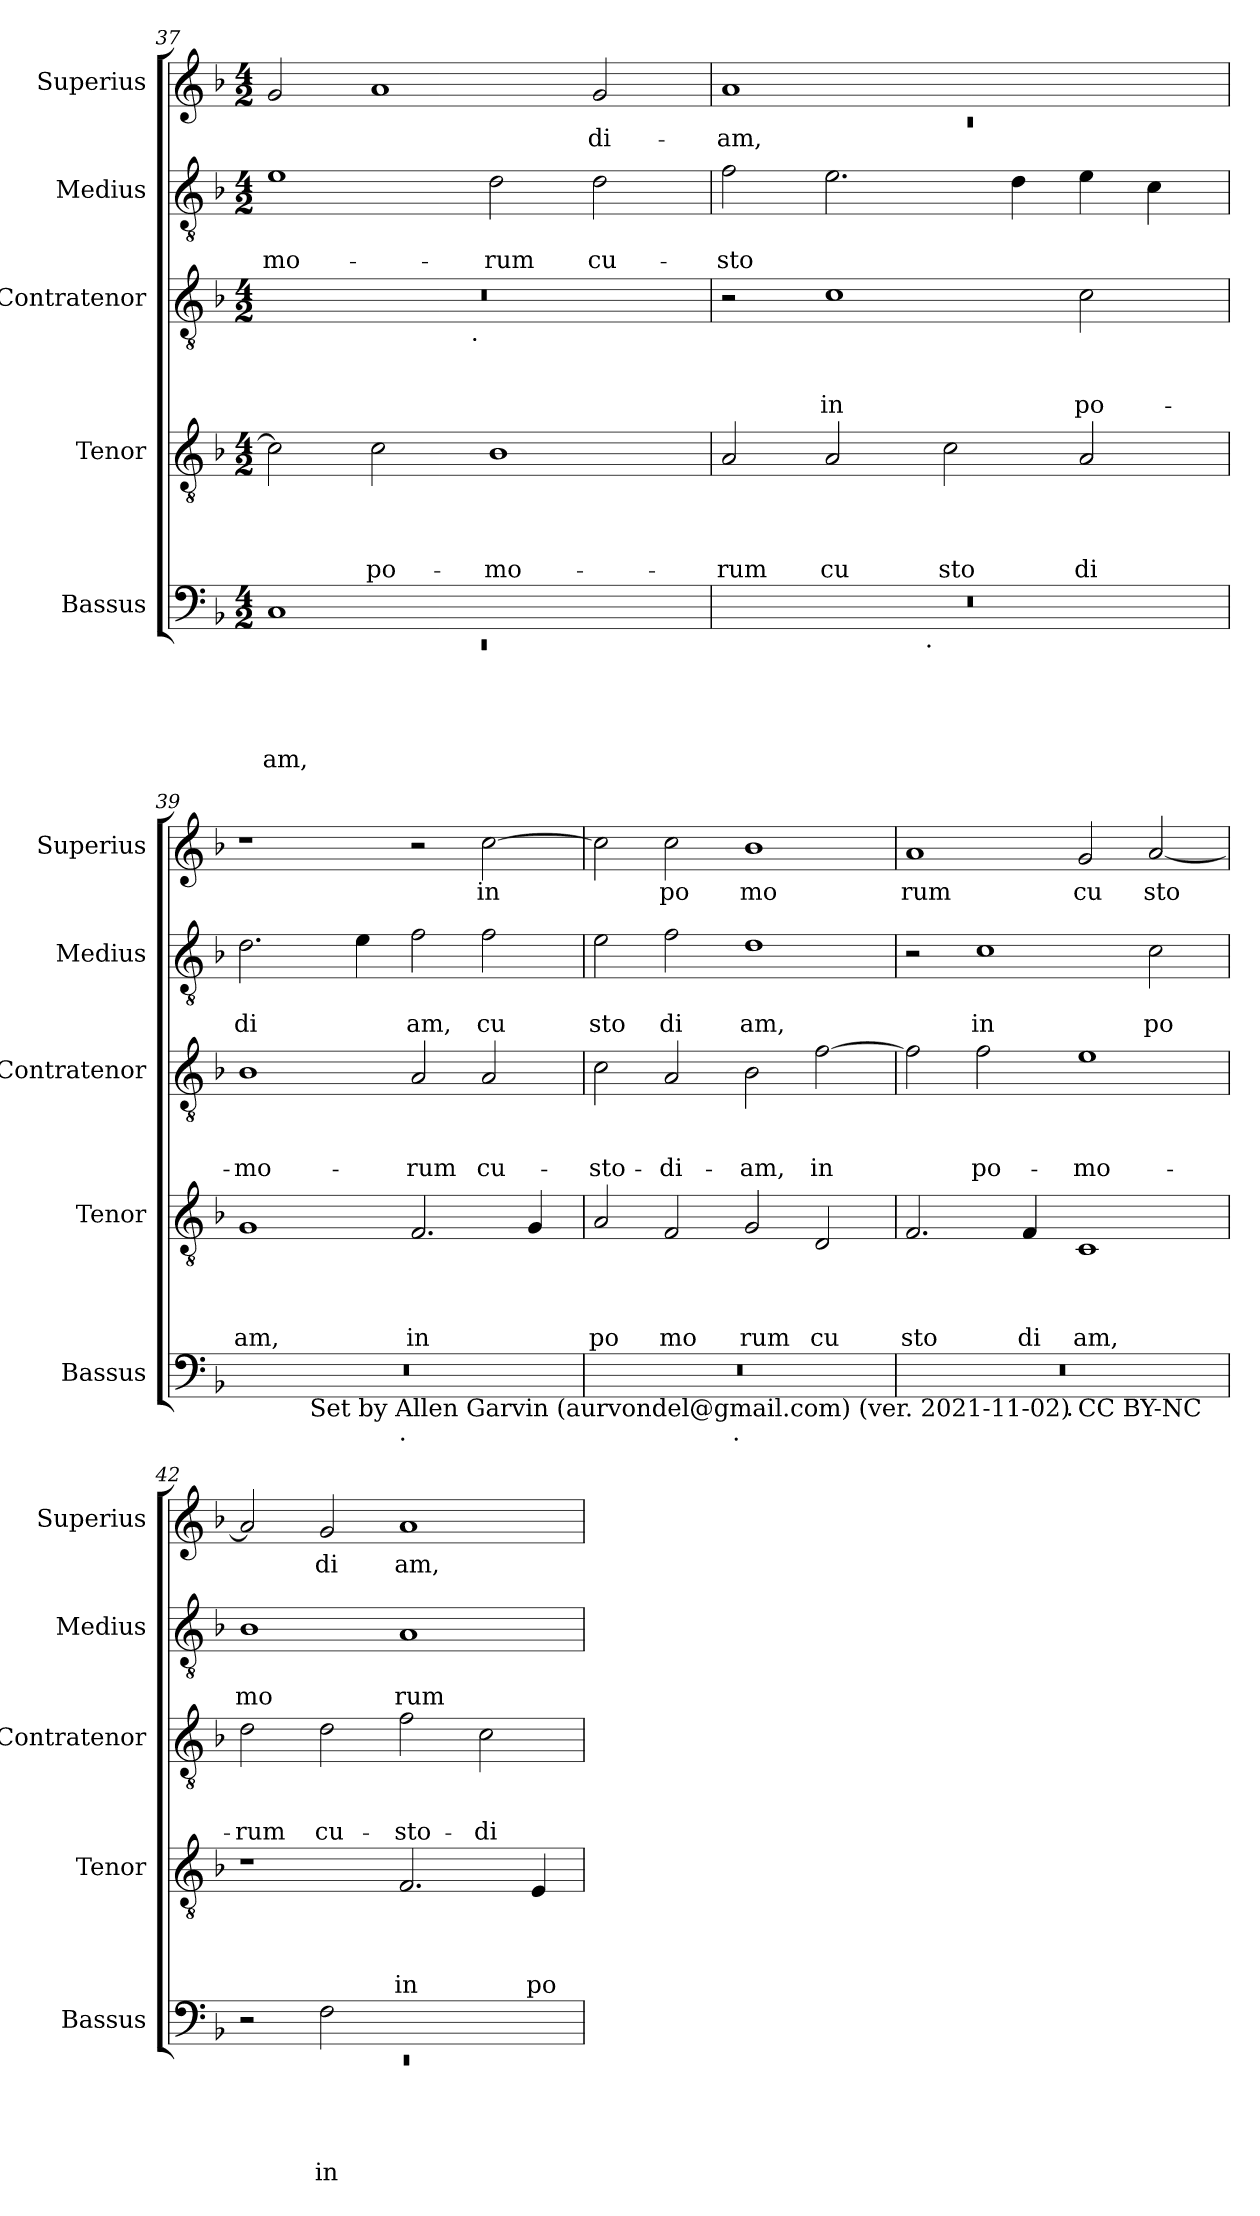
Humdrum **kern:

**kern	**text	**text	**text	**text	**text	**kern	**text	**text	**text	**text	**kern	**text	**text	**text	**kern	**text	**text	**kern	**text
*part5	*part5	*part5	*part5	*part5	*part5	*part4	*part4	*part4	*part4	*part4	*part3	*part3	*part3	*part3	*part2	*part2	*part2	*part1	*part1
*staff5	*staff5	*staff5	*staff5	*staff5	*staff5	*staff4	*staff4	*staff4	*staff4	*staff4	*staff3	*staff3	*staff3	*staff3	*staff2	*staff2	*staff2	*staff1	*staff1
*I"Bassus	*	*	*	*	*	*I"Tenor	*	*	*	*	*I"Contratenor	*	*	*	*I"Medius	*	*	*I"Superius	*
*I'Bassus	*	*	*	*	*	*I'Tenor	*	*	*	*	*I'Contratenor	*	*	*	*I'Medius	*	*	*I'Superius	*
*clefF4	*	*	*	*	*	*clefGv2	*	*	*	*	*clefGv2	*	*	*	*clefGv2	*	*	*clefG2	*
*k[b-]	*	*	*	*	*	*k[b-]	*	*	*	*	*k[b-]	*	*	*	*k[b-]	*	*	*k[b-]	*
*F:	*	*	*	*	*	*F:	*	*	*	*	*F:	*	*	*	*F:	*	*	*F:	*
*M4/2	*	*	*	*	*	*M4/2	*	*	*	*	*M4/2	*	*	*	*M4/2	*	*	*M4/2	*
=37	=37	=37	=37	=37	=37	=37	=37	=37	=37	=37	=37	=37	=37	=37	=37	=37	=37	=37	=37
*^	*	*	*	*	*	*	*	*	*	*	*	*	*	*	*	*	*	*	*
!	!LO:N:vis=1	!	!	!	!	!LO:LY:b	!	!	!	!	!	!	!	!	!	!	!	!LO:LY:b	!	!
*	*	*	*	*	*	*	*	*	*	*	*	*^	*	*	*	*	*	*	*	*
1C	0rEE	.	.	.	.	-am,	2c\]	.	.	.	.	0r	2ryy	.	.	.	1e	.	-mo-	2g/	.
!	!	!	!	!	!	!	!	!	!	!	!LO:LY:b	!	!	!	!	!	!	!	!	!	!
.	.	.	.	.	.	.	2c\	.	.	.	po-	.	4...ryy	.	.	.	.	.	.	1a	.
!	!	!	!	!	!	!	!	!	!	!	!	!	!LO:TX:b:t=.	!	!	!	!	!	!	!	!
.	.	.	.	.	.	.	.	.	.	.	.	.	1ryy	.	.	.	.	.	.	.	.
!	!	!	!	!	!	!	!	!	!	!	!LO:LY:b	!	!	!	!	!	!	!	!LO:LY:b	!	!
1ryy	.	.	.	.	.	.	1B-	.	.	.	-mo-	.	.	.	.	.	2d\	.	-rum	.	.
!	!	!	!	!	!	!	!	!	!	!	!	!	!	!	!	!	!	!	!LO:LY:b	!	!LO:LY:b
.	.	.	.	.	.	.	.	.	.	.	.	.	.	.	.	.	2d\	.	cu-	2g/	-di-
.	.	.	.	.	.	.	.	.	.	.	.	.	32ryy	.	.	.	.	.	.	.	.
!!LO:LB:g=z
=38	=38	=38	=38	=38	=38	=38	=38	=38	=38	=38	=38	=38	=38	=38	=38	=38	=38	=38	=38	=38	=38
*	*	*	*	*	*	*	*	*	*	*	*	*	*	*	*	*	*	*	*	*^	*
!	!	!	!	!	!	!	!	!	!	!	!LO:LY:b	!	!	!	!	!	!	!	!LO:LY:b	!	!LO:N:vis=1	!LO:LY:b
*	*	*	*	*	*	*	*	*	*	*	*	*v	*v	*	*	*	*	*	*	*	*	*
0r	2ryy	.	.	.	.	.	2A/	.	.	.	-rum	2r	.	.	.	2f\	.	-sto	1a	0rc	-am,
!	!	!	!	!	!	!	!	!	!	!	!LO:LY:b	!	!	!	!LO:LY:b	!	!	!	!	!	!
.	4...ryy	.	.	.	.	.	2A/	.	.	.	cu	1c	.	.	in	2.e\	.	.	.	.	.
!	!LO:TX:b:t=.	!	!	!	!	!	!	!	!	!	!	!	!	!	!	!	!	!	!	!	!
.	1ryy	.	.	.	.	.	.	.	.	.	.	.	.	.	.	.	.	.	.	.	.
!	!	!	!	!	!	!	!	!	!	!	!LO:LY:b	!	!	!	!	!	!	!	!	!	!
.	.	.	.	.	.	.	2c\	.	.	.	sto	.	.	.	.	.	.	.	1ryy	.	.
.	.	.	.	.	.	.	.	.	.	.	.	.	.	.	.	4d\	.	.	.	.	.
!	!	!	!	!	!	!	!	!	!	!	!LO:LY:b	!	!	!	!LO:LY:b	!	!	!	!	!	!
.	.	.	.	.	.	.	2A/	.	.	.	di	2c\	.	.	po-	4e\	.	.	.	.	.
.	.	.	.	.	.	.	.	.	.	.	.	.	.	.	.	4c\	.	.	.	.	.
.	32ryy	.	.	.	.	.	.	.	.	.	.	.	.	.	.	.	.	.	.	.	.
=39	=39	=39	=39	=39	=39	=39	=39	=39	=39	=39	=39	=39	=39	=39	=39	=39	=39	=39	=39	=39	=39
!	!	!	!	!	!	!	!	!	!	!	!LO:LY:b	!	!	!	!LO:LY:b	!	!	!LO:LY:b	!	!	!
*	*^	*	*	*	*	*	*	*	*	*	*	*	*	*	*	*	*	*	*v	*v	*
0r	2ryy	2ryy	.	.	.	.	.	1G	.	.	.	am,	1B-	.	.	-mo-	2.d\	.	di	1r	.
!	!LO:TX:b:t=Set by Allen Garvin (aurvondel@gmail.com) (ver. 2021-11-02) CC BY-NC	!	!	!	!	!	!	!	!	!	!	!	!	!	!	!	!	!	!	!	!
.	1.ryy	4...ryy	.	.	.	.	.	.	.	.	.	.	.	.	.	.	.	.	.	.	.
.	.	.	.	.	.	.	.	.	.	.	.	.	.	.	.	.	4e\	.	.	.	.
!	!	!LO:TX:b:t=.	!	!	!	!	!	!	!	!	!	!	!	!	!	!	!	!	!	!	!
.	.	1ryy	.	.	.	.	.	.	.	.	.	.	.	.	.	.	.	.	.	.	.
!	!	!	!	!	!	!	!	!	!	!	!	!LO:LY:b	!	!	!	!LO:LY:b	!	!	!LO:LY:b	!	!
.	.	.	.	.	.	.	.	2.F/	.	.	.	in	2A/	.	.	-rum	2f\	.	am,	2r	.
!	!	!	!	!	!	!	!	!	!	!	!	!	!	!	!	!LO:LY:b	!	!	!LO:LY:b	!	!LO:LY:b
.	.	.	.	.	.	.	.	.	.	.	.	.	2A/	.	.	cu-	2f\	.	cu	[>2cc\	in
.	.	.	.	.	.	.	.	4G/	.	.	.	.	.	.	.	.	.	.	.	.	.
.	.	32ryy	.	.	.	.	.	.	.	.	.	.	.	.	.	.	.	.	.	.	.
=40	=40	=40	=40	=40	=40	=40	=40	=40	=40	=40	=40	=40	=40	=40	=40	=40	=40	=40	=40	=40	=40
!	!	!	!	!	!	!	!	!	!	!	!	!LO:LY:b	!	!	!	!LO:LY:b	!	!	!LO:LY:b	!	!
*	*v	*v	*	*	*	*	*	*	*	*	*	*	*	*	*	*	*	*	*	*	*
0r	2ryy	.	.	.	.	.	2A/	.	.	.	po	2c\	.	.	-sto-	2e\	.	sto	2cc\]	.
!	!	!	!	!	!	!	!	!	!	!	!LO:LY:b	!	!	!	!LO:LY:b	!	!	!LO:LY:b	!	!LO:LY:b
.	4...ryy	.	.	.	.	.	2F/	.	.	.	mo	2A/	.	.	-di-	2f\	.	di	2cc\	po
!	!LO:TX:b:t=.	!	!	!	!	!	!	!	!	!	!	!	!	!	!	!	!	!	!	!
.	1ryy	.	.	.	.	.	.	.	.	.	.	.	.	.	.	.	.	.	.	.
!	!	!	!	!	!	!	!	!	!	!	!LO:LY:b	!	!	!	!LO:LY:b	!	!	!LO:LY:b	!	!LO:LY:b
.	.	.	.	.	.	.	2G/	.	.	.	rum	2B-\	.	.	-am,	1d	.	am,	1b-	mo
!	!	!	!	!	!	!	!	!	!	!	!LO:LY:b	!	!	!	!LO:LY:b	!	!	!	!	!
.	.	.	.	.	.	.	2D/	.	.	.	cu	[>2f\	.	.	in	.	.	.	.	.
.	32ryy	.	.	.	.	.	.	.	.	.	.	.	.	.	.	.	.	.	.	.
=41	=41	=41	=41	=41	=41	=41	=41	=41	=41	=41	=41	=41	=41	=41	=41	=41	=41	=41	=41	=41
!	!	!	!	!	!	!	!	!	!	!	!LO:LY:b	!	!	!	!	!	!	!	!	!LO:LY:b
0r	2ryy	.	.	.	.	.	2.F/	.	.	.	sto	2f\]	.	.	.	2r	.	.	1a	rum
!	!	!	!	!	!	!	!	!	!	!	!	!	!	!	!LO:LY:b	!	!	!LO:LY:b	!	!
.	4...ryy	.	.	.	.	.	.	.	.	.	.	2f\	.	.	po-	1c	.	in	.	.
!	!	!	!	!	!	!	!	!	!	!	!LO:LY:b	!	!	!	!	!	!	!	!	!
.	.	.	.	.	.	.	4F/	.	.	.	di	.	.	.	.	.	.	.	.	.
!	!LO:TX:b:t=.	!	!	!	!	!	!	!	!	!	!	!	!	!	!	!	!	!	!	!
.	1ryy	.	.	.	.	.	.	.	.	.	.	.	.	.	.	.	.	.	.	.
!	!	!	!	!	!	!	!	!	!	!	!LO:LY:b	!	!	!	!LO:LY:b	!	!	!	!	!LO:LY:b
.	.	.	.	.	.	.	1C	.	.	.	am,	1e	.	.	-mo-	.	.	.	2g/	cu
!	!	!	!	!	!	!	!	!	!	!	!	!	!	!	!	!	!	!LO:LY:b	!	!LO:LY:b
.	.	.	.	.	.	.	.	.	.	.	.	.	.	.	.	2c\	.	po	[<2a/	sto
.	32ryy	.	.	.	.	.	.	.	.	.	.	.	.	.	.	.	.	.	.	.
=42	=42	=42	=42	=42	=42	=42	=42	=42	=42	=42	=42	=42	=42	=42	=42	=42	=42	=42	=42	=42
!	!LO:N:vis=1	!	!	!	!	!	!	!	!	!	!	!	!	!	!LO:LY:b	!	!	!LO:LY:b	!	!
*	*^	*	*	*	*	*	*	*	*	*	*	*	*	*	*	*	*	*	*	*
0ryy	0rEE	2r	.	.	.	.	.	1r	.	.	.	.	2d\	.	.	-rum	1B-	.	mo	2a/]	.
!	!	!	!	!	!	!	!LO:LY:b	!	!	!	!	!	!	!	!	!LO:LY:b	!	!	!	!	!LO:LY:b
.	.	2F\	.	.	.	.	in	.	.	.	.	.	2d\	.	.	cu-	.	.	.	2g/	di
!	!	!	!	!	!	!	!	!	!	!	!	!LO:LY:b	!	!	!	!LO:LY:b	!	!	!LO:LY:b	!	!LO:LY:b
.	.	1ryy	.	.	.	.	.	2.F/	.	.	.	in	2f\	.	.	-sto-	1A	.	rum	1a	am,
!	!	!	!	!	!	!	!	!	!	!	!	!	!	!	!	!LO:LY:b	!	!	!	!	!
.	.	.	.	.	.	.	.	.	.	.	.	.	2c\	.	.	-di-	.	.	.	.	.
!	!	!	!	!	!	!	!	!	!	!	!	!LO:LY:b	!	!	!	!	!	!	!	!	!
.	.	.	.	.	.	.	.	4E/	.	.	.	po	.	.	.	.	.	.	.	.	.
*v	*v	*v	*	*	*	*	*	*	*	*	*	*	*	*	*	*	*	*	*	*	*
=	=	=	=	=	=	=	=	=	=	=	=	=	=	=	=	=	=	=	=
*-	*-	*-	*-	*-	*-	*-	*-	*-	*-	*-	*-	*-	*-	*-	*-	*-	*-	*-	*-
